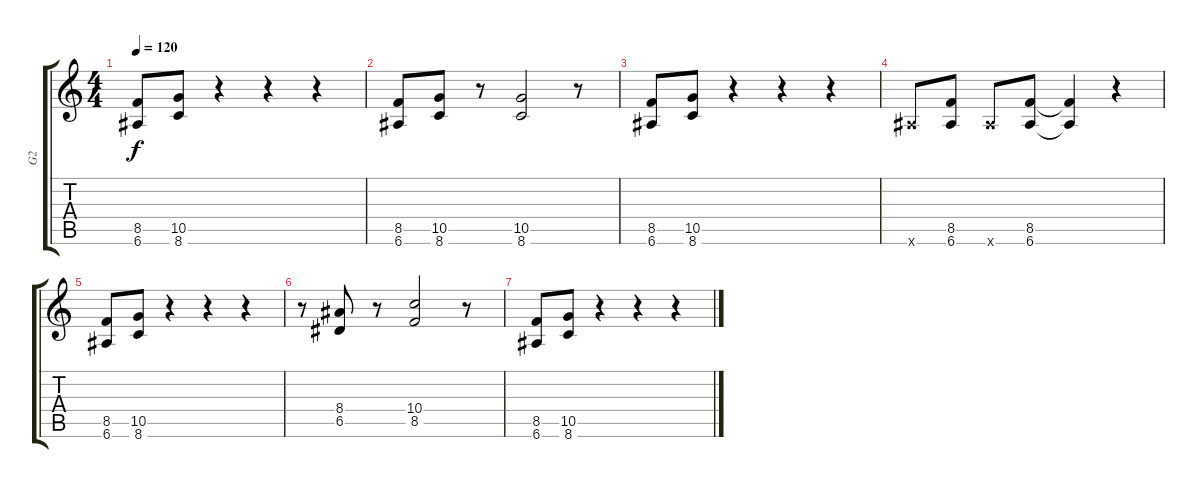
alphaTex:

\track ("G2" "G2") {instrument distortionguitar}
\staff {score tabs}
\tuning (E4 B3 G3 D3 A2 E2) {hide}
\ts (4 4)
\tempo 120
\clef g2
\ks c
(8.5 6.6).8{dy f instrument distortionguitar} (10.5 8.6).8 r.4 r.4 r.4 |
(8.5 6.6).8 (10.5 8.6).8 r.8 (10.5 8.6).2 r.8 |
(8.5 6.6).8 (10.5 8.6).8 r.4 r.4 r.4 |
6.6{x}.8 (8.5 6.6).8 6.6{x}.8 (8.5 6.6).8 (8.5{t} 6.6{t}).4 r.4 |
(8.5 6.6).8 (10.5 8.6).8 r.4 r.4 r.4 |
r.8 (8.4 6.5).8 r.8 (10.4 8.5).2 r.8 |
(8.5 6.6).8 (10.5 8.6).8 r.4 r.4 r.4
